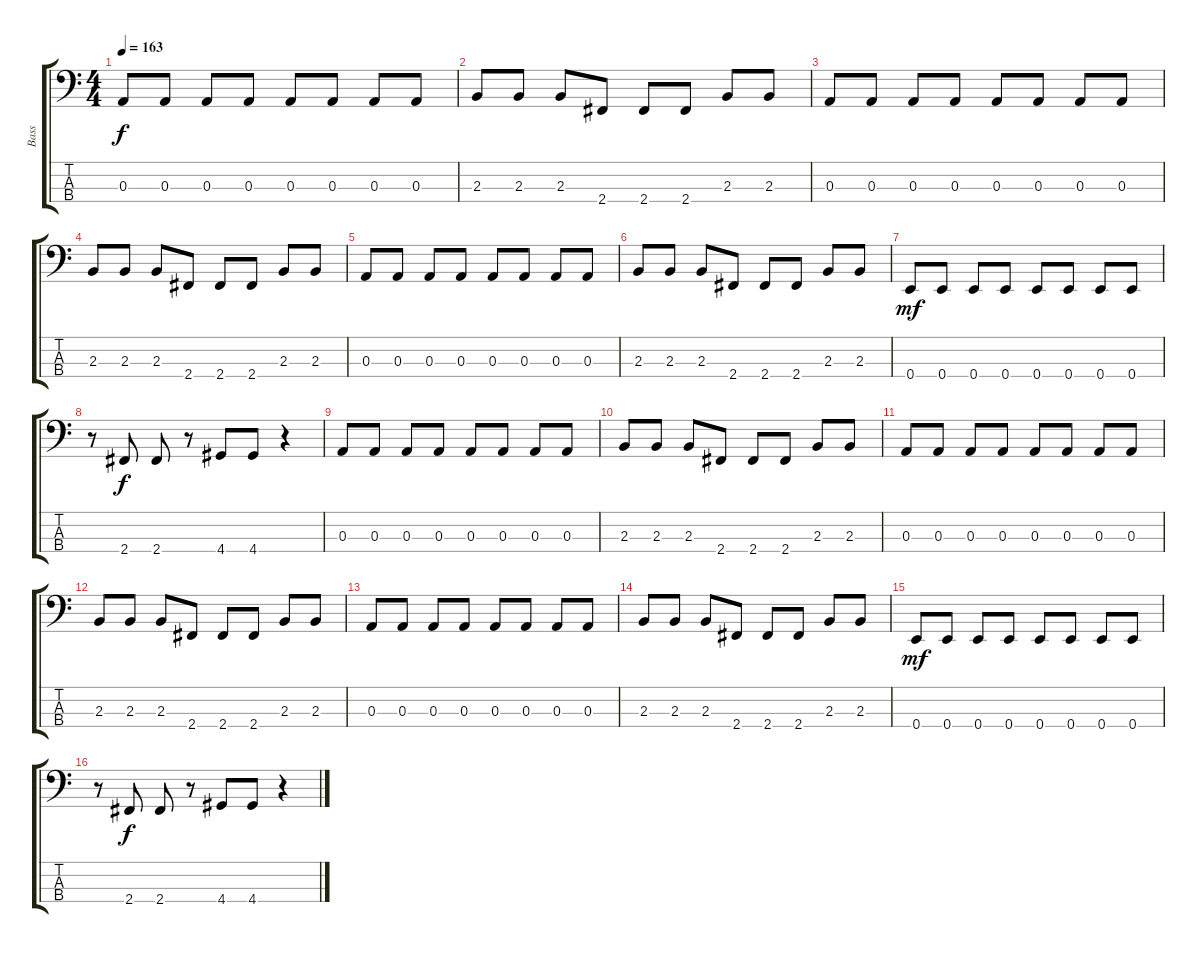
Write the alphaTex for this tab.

\track ("Bass" "Bass") {instrument electricbassfinger}
\staff {score tabs}
\tuning (G2 D2 A1 E1) {hide}
\ts (4 4)
\tempo 163
\clef f4
\ks c
0.3.8{dy f} 0.3.8 0.3.8 0.3.8 0.3.8 0.3.8 0.3.8 0.3.8 |
2.3.8 2.3.8 2.3.8 2.4.8 2.4.8 2.4.8 2.3.8 2.3.8 |
0.3.8 0.3.8 0.3.8 0.3.8 0.3.8 0.3.8 0.3.8 0.3.8 |
2.3.8 2.3.8 2.3.8 2.4.8 2.4.8 2.4.8 2.3.8 2.3.8 |
0.3.8 0.3.8 0.3.8 0.3.8 0.3.8 0.3.8 0.3.8 0.3.8 |
2.3.8 2.3.8 2.3.8 2.4.8 2.4.8 2.4.8 2.3.8 2.3.8 |
0.4.8{dy mf} 0.4.8 0.4.8 0.4.8 0.4.8 0.4.8 0.4.8 0.4.8 |
r.8 2.4.8{dy f} 2.4.8 r.8 4.4.8 4.4.8 r.4 |
0.3.8 0.3.8 0.3.8 0.3.8 0.3.8 0.3.8 0.3.8 0.3.8 |
2.3.8 2.3.8 2.3.8 2.4.8 2.4.8 2.4.8 2.3.8 2.3.8 |
0.3.8 0.3.8 0.3.8 0.3.8 0.3.8 0.3.8 0.3.8 0.3.8 |
2.3.8 2.3.8 2.3.8 2.4.8 2.4.8 2.4.8 2.3.8 2.3.8 |
0.3.8 0.3.8 0.3.8 0.3.8 0.3.8 0.3.8 0.3.8 0.3.8 |
2.3.8 2.3.8 2.3.8 2.4.8 2.4.8 2.4.8 2.3.8 2.3.8 |
0.4.8{dy mf} 0.4.8 0.4.8 0.4.8 0.4.8 0.4.8 0.4.8 0.4.8 |
r.8 2.4.8{dy f} 2.4.8 r.8 4.4.8 4.4.8 r.4
